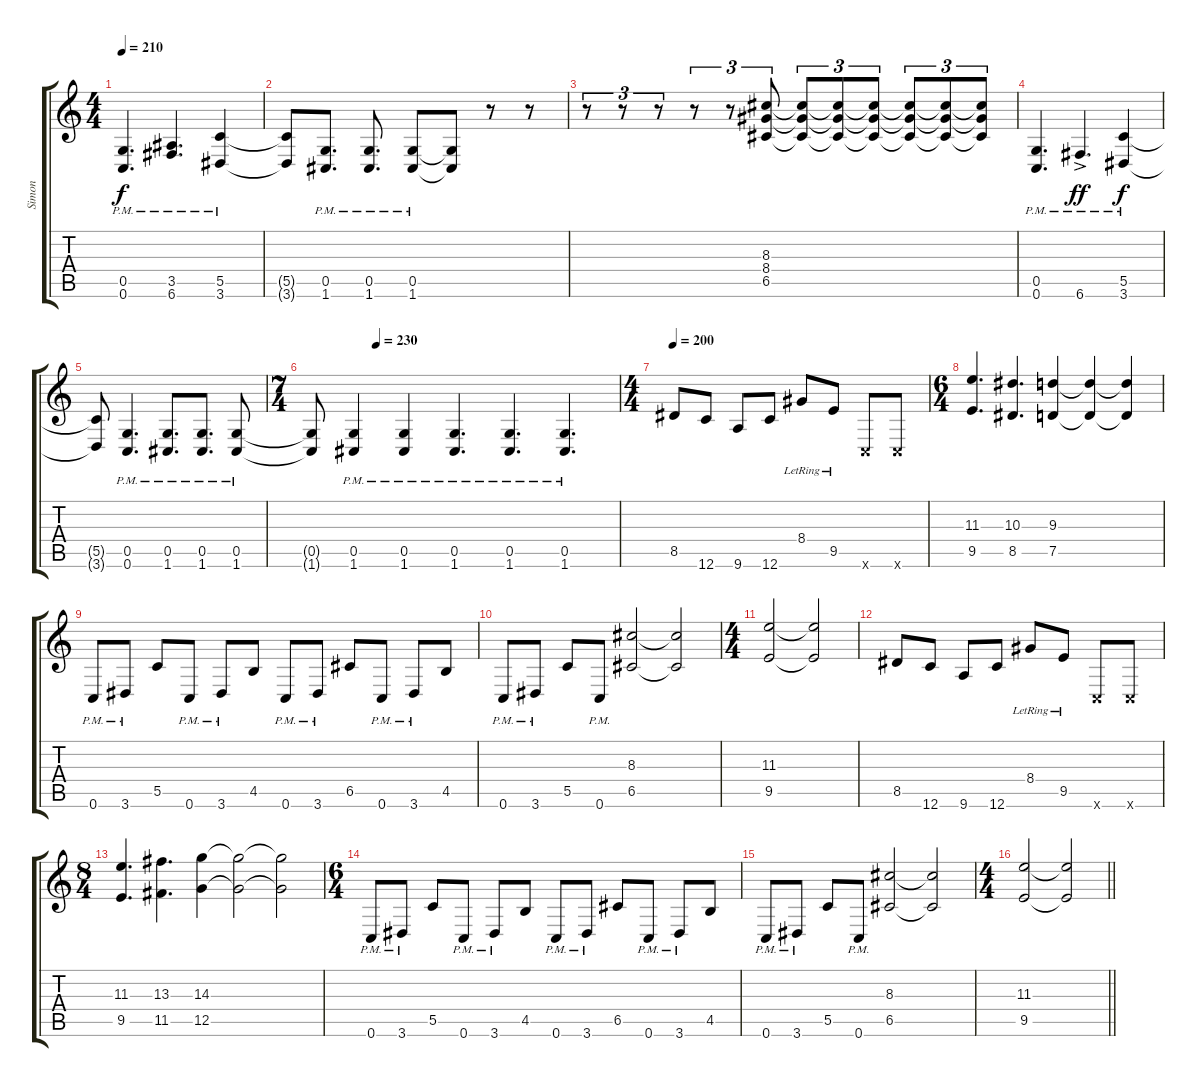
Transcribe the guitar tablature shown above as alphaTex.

\track ("Simon " "Simon ") {instrument distortionguitar}
\staff {score tabs}
\tuning (D4 A3 F3 C3 G2 C2) {hide}
\ts (4 4)
\tempo 210
\clef g2
\ks c
(0.5{pm} 0.6{pm}).4{d dy f} (3.5{pm} 6.6{pm}).4{d} (5.5{pm} 3.6{pm}).4 |
(5.5{t} 3.6{t}).8 (0.5{pm} 1.6{pm}).8{d} (0.5{pm} 1.6{pm}).8{d} (0.5{pm} 1.6{pm}).8 (0.5{t} 1.6{t}).8 r.8 r.8 |
r.8{tu (3 2)} r.8{tu (3 2)} r.8{tu (3 2)} r.8{tu (3 2)} r.8{tu (3 2)} (8.3 8.4 6.5).8{tu (3 2)} (8.3{t} 8.4{t} 6.5{t}).8{tu (3 2)} (8.3{t} 8.4{t} 6.5{t}).8{tu (3 2)} (8.3{t} 8.4{t} 6.5{t}).8{tu (3 2)} (8.3{t} 8.4{t} 6.5{t}).8{tu (3 2)} (8.3{t} 8.4{t} 6.5{t}).8{tu (3 2)} (8.3{t} 8.4{t} 6.5{t}).8{tu (3 2)} |
(0.5{pm} 0.6{pm}).4{d} 6.6{ac pm}.4{d dy ff} (5.5{pm} 3.6{pm}).4{dy f} |
(5.5{t} 3.6{t}).8 (0.5{pm} 0.6{pm}).4{d} (0.5{pm} 1.6{pm}).8{d} (0.5{pm} 1.6{pm}).8{d} (0.5{pm} 1.6{pm}).8 |
\ts (7 4)
\tempo (230 0.21428571428571427)
(0.5{t} 1.6{t}).8 (0.5{pm} 1.6{pm}).4 (0.5{pm} 1.6{pm}).4 (0.5{pm} 1.6{pm}).4{d} (0.5{pm} 1.6{pm}).4{d} (0.5{pm} 1.6{pm}).4{d} |
\ts (4 4)
\tempo 200
8.5.8 12.6.8 9.6.8 12.6.8 8.4{lr}.8 9.5{lr}.8 0.6{x}.8 0.6{x}.8 |
\ts (6 4)
(11.3 9.5).4{d} (10.3 8.5).4{d} (9.3 7.5).4 (9.3{t} 7.5{t}).4 (9.3{t} 7.5{t}).4 |
0.6{pm}.8 3.6{pm}.8 5.5.8 0.6{pm}.8 3.6{pm}.8 4.5.8 0.6{pm}.8 3.6{pm}.8 6.5.8 0.6{pm}.8 3.6{pm}.8 4.5.8 |
0.6{pm}.8 3.6{pm}.8 5.5.8 0.6{pm}.8 (8.3 6.5).2 (8.3{t} 6.5{t}).2 |
\ts (4 4)
(11.3 9.5).2 (11.3{t} 9.5{t}).2 |
8.5.8 12.6.8 9.6.8 12.6.8 8.4{lr}.8 9.5{lr}.8 0.6{x}.8 0.6{x}.8 |
\ts (8 4)
(11.3 9.5).4{d} (13.3 11.5).4{d} (14.3 12.5).4 (14.3{t} 12.5{t}).2 (14.3{t} 12.5{t}).2 |
\ts (6 4)
0.6{pm}.8 3.6{pm}.8 5.5.8 0.6{pm}.8 3.6{pm}.8 4.5.8 0.6{pm}.8 3.6{pm}.8 6.5.8 0.6{pm}.8 3.6{pm}.8 4.5.8 |
0.6{pm}.8 3.6{pm}.8 5.5.8 0.6{pm}.8 (8.3 6.5).2 (8.3{t} 6.5{t}).2 |
\ts (4 4)
\barLineRight lightlight
(11.3 9.5).2 (11.3{t} 9.5{t}).2
